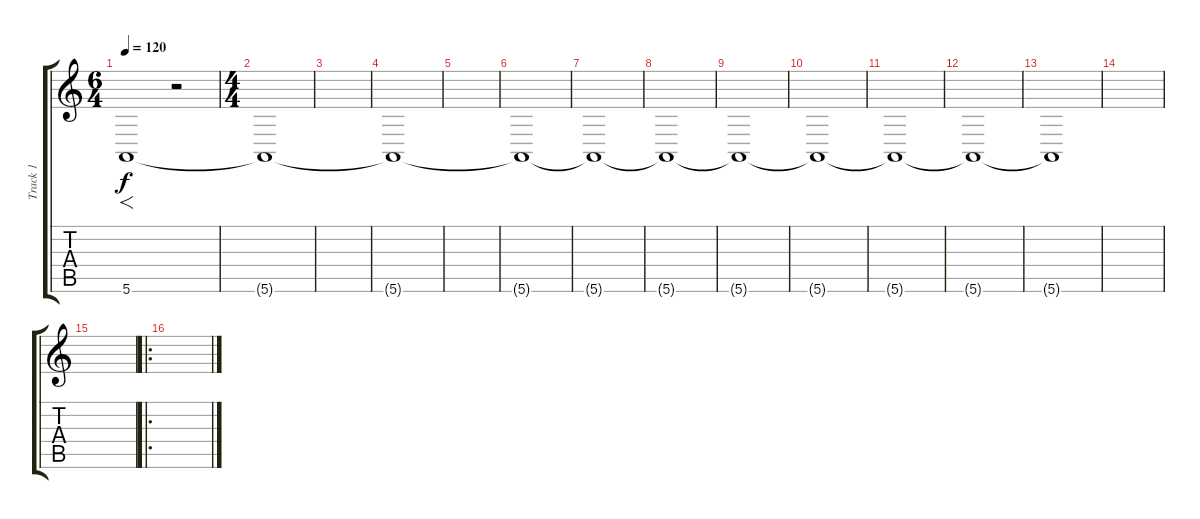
\track ("Track 1" "Track 1") {instrument stringensemble1}
\staff {score tabs}
\tuning (E4 B3 G3 D3 A2 E2) {hide}
\ts (6 4)
\tempo 120
\clef g2
\ks c
5.6.1{f dy f instrument stringensemble1} r.2 |
\ts (4 4)
5.6{t}.1 |
|
5.6{t}.1 |
|
5.6{t}.1 |
5.6{t}.1 |
5.6{t}.1 |
5.6{t}.1 |
5.6{t}.1 |
5.6{t}.1 |
5.6{t}.1 |
5.6{t}.1 |
|
|
\ro
